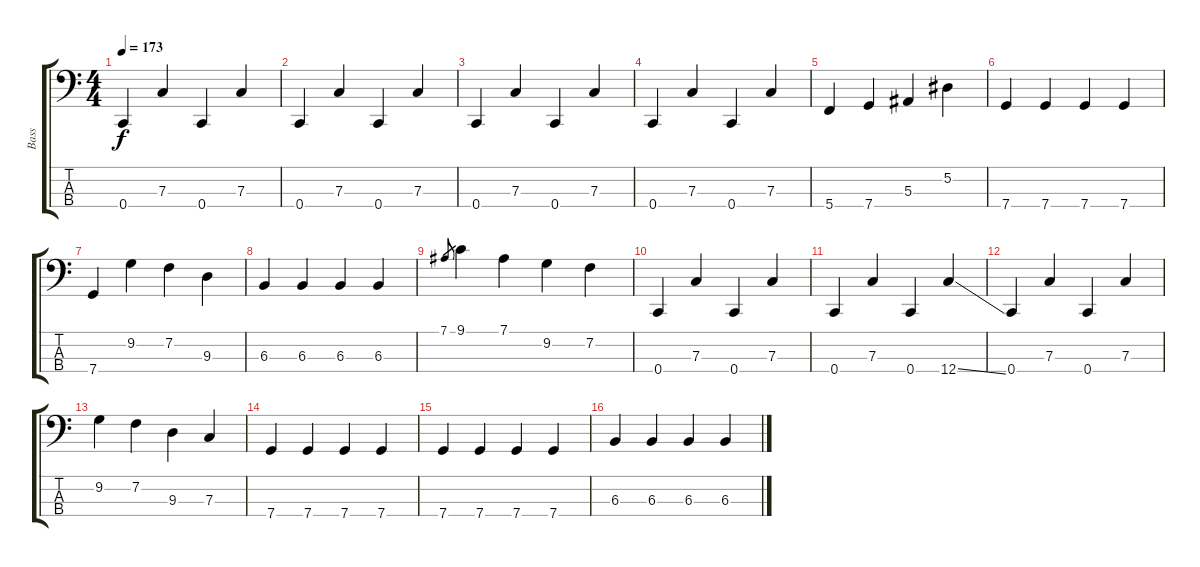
\track ("Bass" "Bass") {instrument electricbassfinger}
\staff {score tabs}
\tuning (Eb2 Bb1 F1 C1) {hide}
\ts (4 4)
\tempo 173
\clef f4
\ks c
0.4.4{dy f} 7.3.4 0.4.4 7.3.4 |
0.4.4 7.3.4 0.4.4 7.3.4 |
0.4.4 7.3.4 0.4.4 7.3.4 |
0.4.4 7.3.4 0.4.4 7.3.4 |
5.4.4 7.4.4 5.3.4 5.2.4 |
7.4.4 7.4.4 7.4.4 7.4.4 |
7.4.4 9.2.4 7.2.4 9.3.4 |
6.3.4 6.3.4 6.3.4 6.3.4 |
7.1.8{gr} 9.1.4 7.1.4 9.2.4 7.2.4 |
0.4.4 7.3.4 0.4.4 7.3.4 |
0.4.4 7.3.4 0.4.4 12.4{ss}.4 |
0.4.4 7.3.4 0.4.4 7.3.4 |
9.2.4 7.2.4 9.3.4 7.3.4 |
7.4.4 7.4.4 7.4.4 7.4.4 |
7.4.4 7.4.4 7.4.4 7.4.4 |
6.3.4 6.3.4 6.3.4 6.3.4
